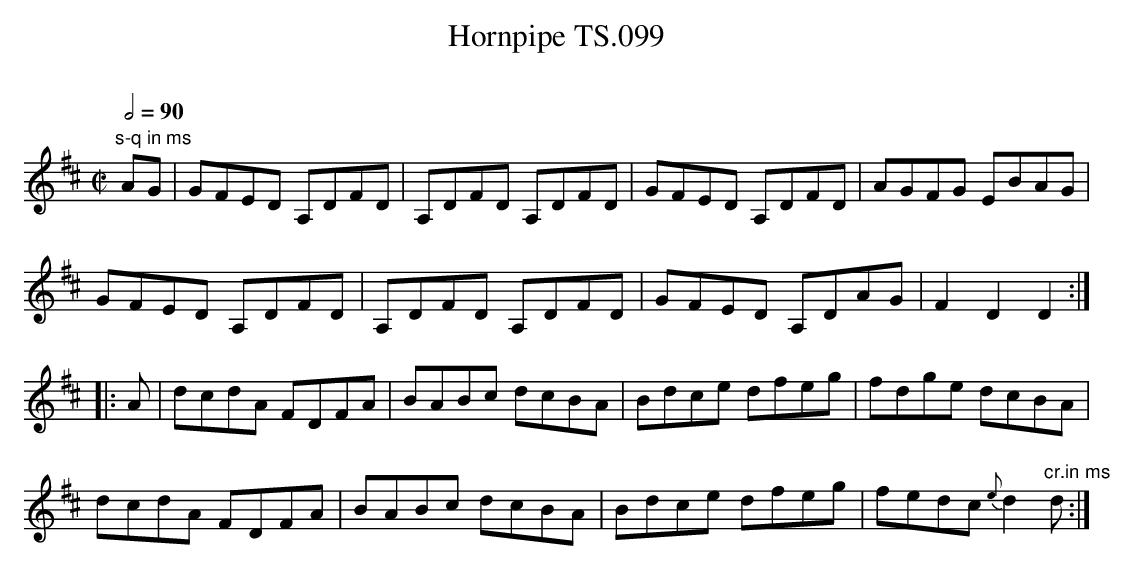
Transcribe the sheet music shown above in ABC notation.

X:1
T:Hornpipe TS.099
M:C|
L:1/8
Q:1/2=90
O:
K:D
"s-q in ms"AG|GFED A,DFD|A,DFD A,DFD|GFED A,DFD|AGFG EBAG|
GFED A,DFD|A,DFD A,DFD|GFED A,DAG|F2D2D2:|
|:A|dcdA FDFA|BABc dcBA|Bdce dfeg|fdge dcBA|
dcdA FDFA|BABc dcBA|Bdce dfeg|fedc {e}d2"cr.in ms"d:|]
